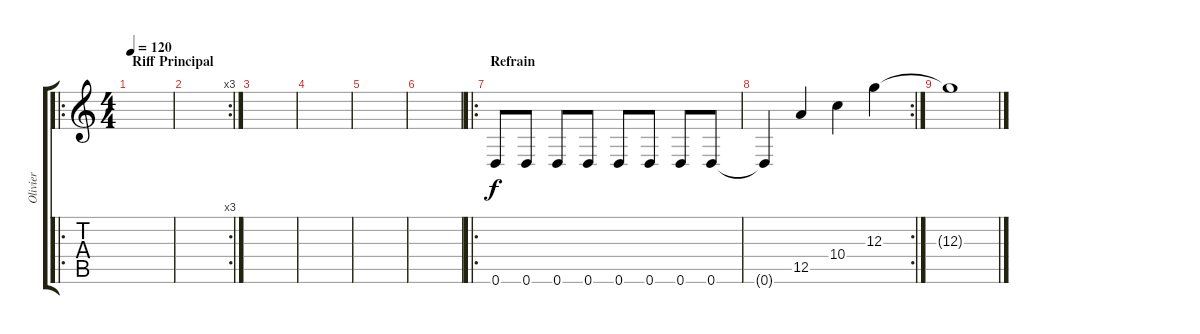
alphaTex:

\track ("Olivier" "Olivier") {instrument distortionguitar}
\staff {score tabs}
\tuning (E4 B3 G3 D3 A2 D2) {hide}
\ro
\ts (4 4)
\section ("" "Riff Principal")
\tempo 120
\clef g2
\ks c
|
\rc 3
|
|
|
|
|
\ro
\section ("" "Refrain")
0.6.8 0.6.8 0.6.8 0.6.8 0.6.8 0.6.8 0.6.8 0.6.8 |
\rc 2
0.6{t}.4 12.5.4 10.4.4 12.3.4 |
12.3{t}.1
